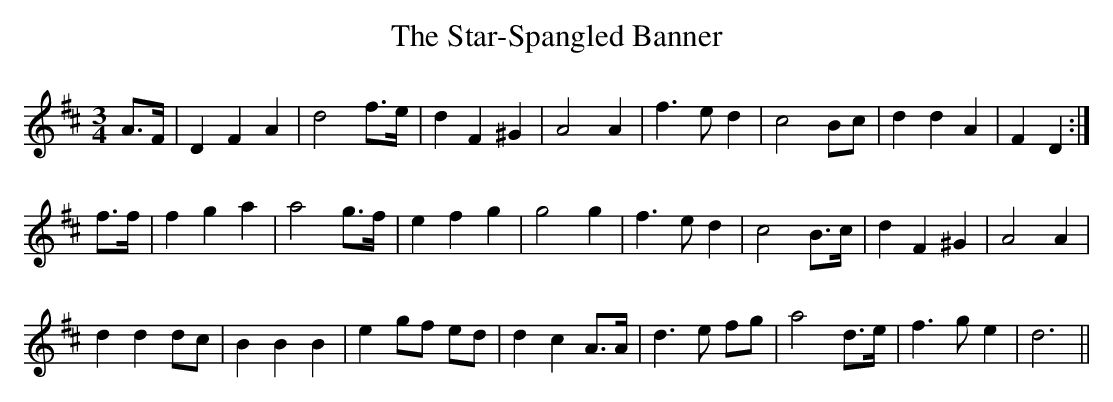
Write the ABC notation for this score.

X:1
T:The Star-Spangled Banner
M:3/4
L:1/8
K:D
A>F|D2 F2 A2|d4    f>e|d2 F2 ^G2|A4    A2 |f3 e d2|c4 Bc |d2 d2  A2|F2 D2:|
f>f|f2 g2 a2|a4    g>f|e2 f2  g2|g4    g2 |f3 e d2|c4 B>c|d2 F2 ^G2|A4 A2 |
d2 d2 dc|B2 B2 B2 |e2 gf  ed|d2 c2 A>A|d3 e fg|a4 d>e|f3  g  e2|d6   ||
